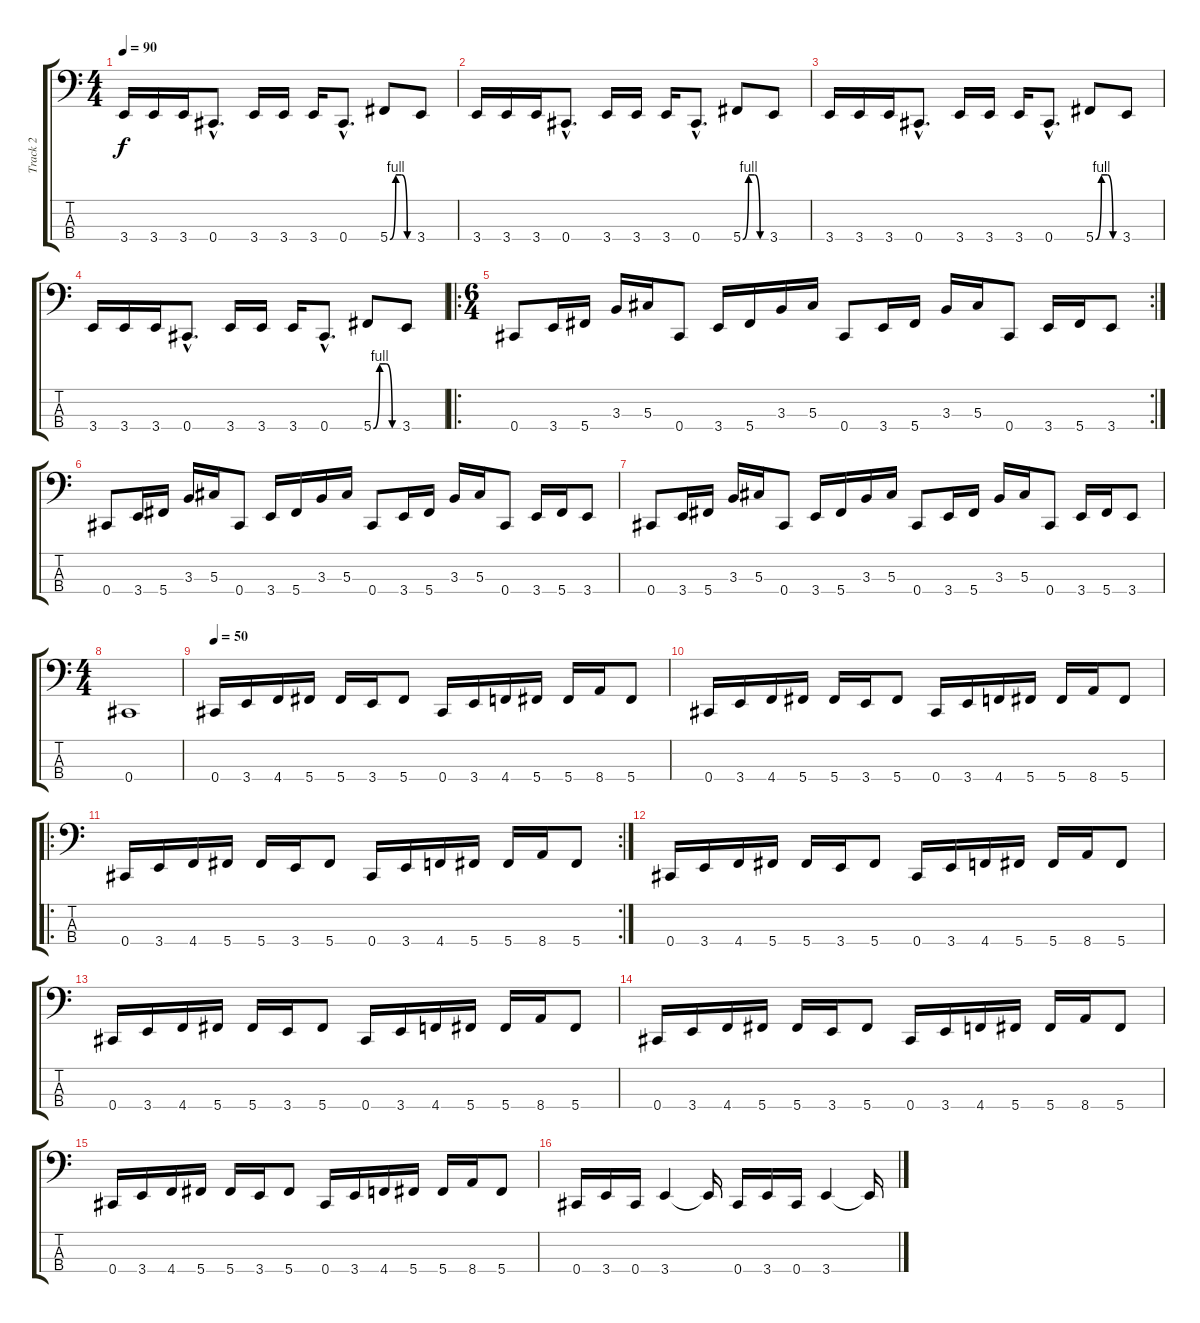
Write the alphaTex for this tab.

\track ("Track 2" "Track 2") {instrument electricbassfinger}
\staff {score tabs}
\tuning (Gb2 Db2 Ab1 Db1) {hide}
\ts (4 4)
\tempo 90
\clef f4
\ks c
3.4.16{dy f} 3.4.16 3.4.16 0.4{hac}.8{d} 3.4.16 3.4.16 3.4.16 0.4{hac}.8{d} 5.4{be (custom 0 0 15 4 30 4 45 0 60 0)}.8 3.4.8 |
3.4.16 3.4.16 3.4.16 0.4{hac}.8{d} 3.4.16 3.4.16 3.4.16 0.4{hac}.8{d} 5.4{be (custom 0 0 15 4 30 4 45 0 60 0)}.8 3.4.8 |
3.4.16 3.4.16 3.4.16 0.4{hac}.8{d} 3.4.16 3.4.16 3.4.16 0.4{hac}.8{d} 5.4{be (custom 0 0 15 4 30 4 45 0 60 0)}.8 3.4.8 |
3.4.16 3.4.16 3.4.16 0.4{hac}.8{d} 3.4.16 3.4.16 3.4.16 0.4{hac}.8{d} 5.4{be (custom 0 0 15 4 30 4 45 0 60 0)}.8 3.4.8 |
\ro
\rc 2
\ts (6 4)
0.4.8 3.4.16 5.4.16 3.3.16 5.3.16 0.4.8 3.4.16 5.4.16 3.3.16 5.3.16 0.4.8 3.4.16 5.4.16 3.3.16 5.3.16 0.4.8 3.4.16 5.4.16 3.4.8 |
0.4.8 3.4.16 5.4.16 3.3.16 5.3.16 0.4.8 3.4.16 5.4.16 3.3.16 5.3.16 0.4.8 3.4.16 5.4.16 3.3.16 5.3.16 0.4.8 3.4.16 5.4.16 3.4.8 |
0.4.8 3.4.16 5.4.16 3.3.16 5.3.16 0.4.8 3.4.16 5.4.16 3.3.16 5.3.16 0.4.8 3.4.16 5.4.16 3.3.16 5.3.16 0.4.8 3.4.16 5.4.16 3.4.8 |
\ts (4 4)
0.4.1 |
\tempo 50
0.4.16 3.4.16 4.4.16 5.4.16 5.4.16 3.4.16 5.4.8 0.4.16 3.4.16 4.4.16 5.4.16 5.4.16 8.4.16 5.4.8 |
0.4.16 3.4.16 4.4.16 5.4.16 5.4.16 3.4.16 5.4.8 0.4.16 3.4.16 4.4.16 5.4.16 5.4.16 8.4.16 5.4.8 |
\ro
\rc 2
0.4.16 3.4.16 4.4.16 5.4.16 5.4.16 3.4.16 5.4.8 0.4.16 3.4.16 4.4.16 5.4.16 5.4.16 8.4.16 5.4.8 |
0.4.16 3.4.16 4.4.16 5.4.16 5.4.16 3.4.16 5.4.8 0.4.16 3.4.16 4.4.16 5.4.16 5.4.16 8.4.16 5.4.8 |
0.4.16 3.4.16 4.4.16 5.4.16 5.4.16 3.4.16 5.4.8 0.4.16 3.4.16 4.4.16 5.4.16 5.4.16 8.4.16 5.4.8 |
0.4.16 3.4.16 4.4.16 5.4.16 5.4.16 3.4.16 5.4.8 0.4.16 3.4.16 4.4.16 5.4.16 5.4.16 8.4.16 5.4.8 |
0.4.16 3.4.16 4.4.16 5.4.16 5.4.16 3.4.16 5.4.8 0.4.16 3.4.16 4.4.16 5.4.16 5.4.16 8.4.16 5.4.8 |
0.4.16 3.4.16 0.4.16 3.4.4 3.4{t}.16 0.4.16 3.4.16 0.4.16 3.4.4 3.4{t}.16
